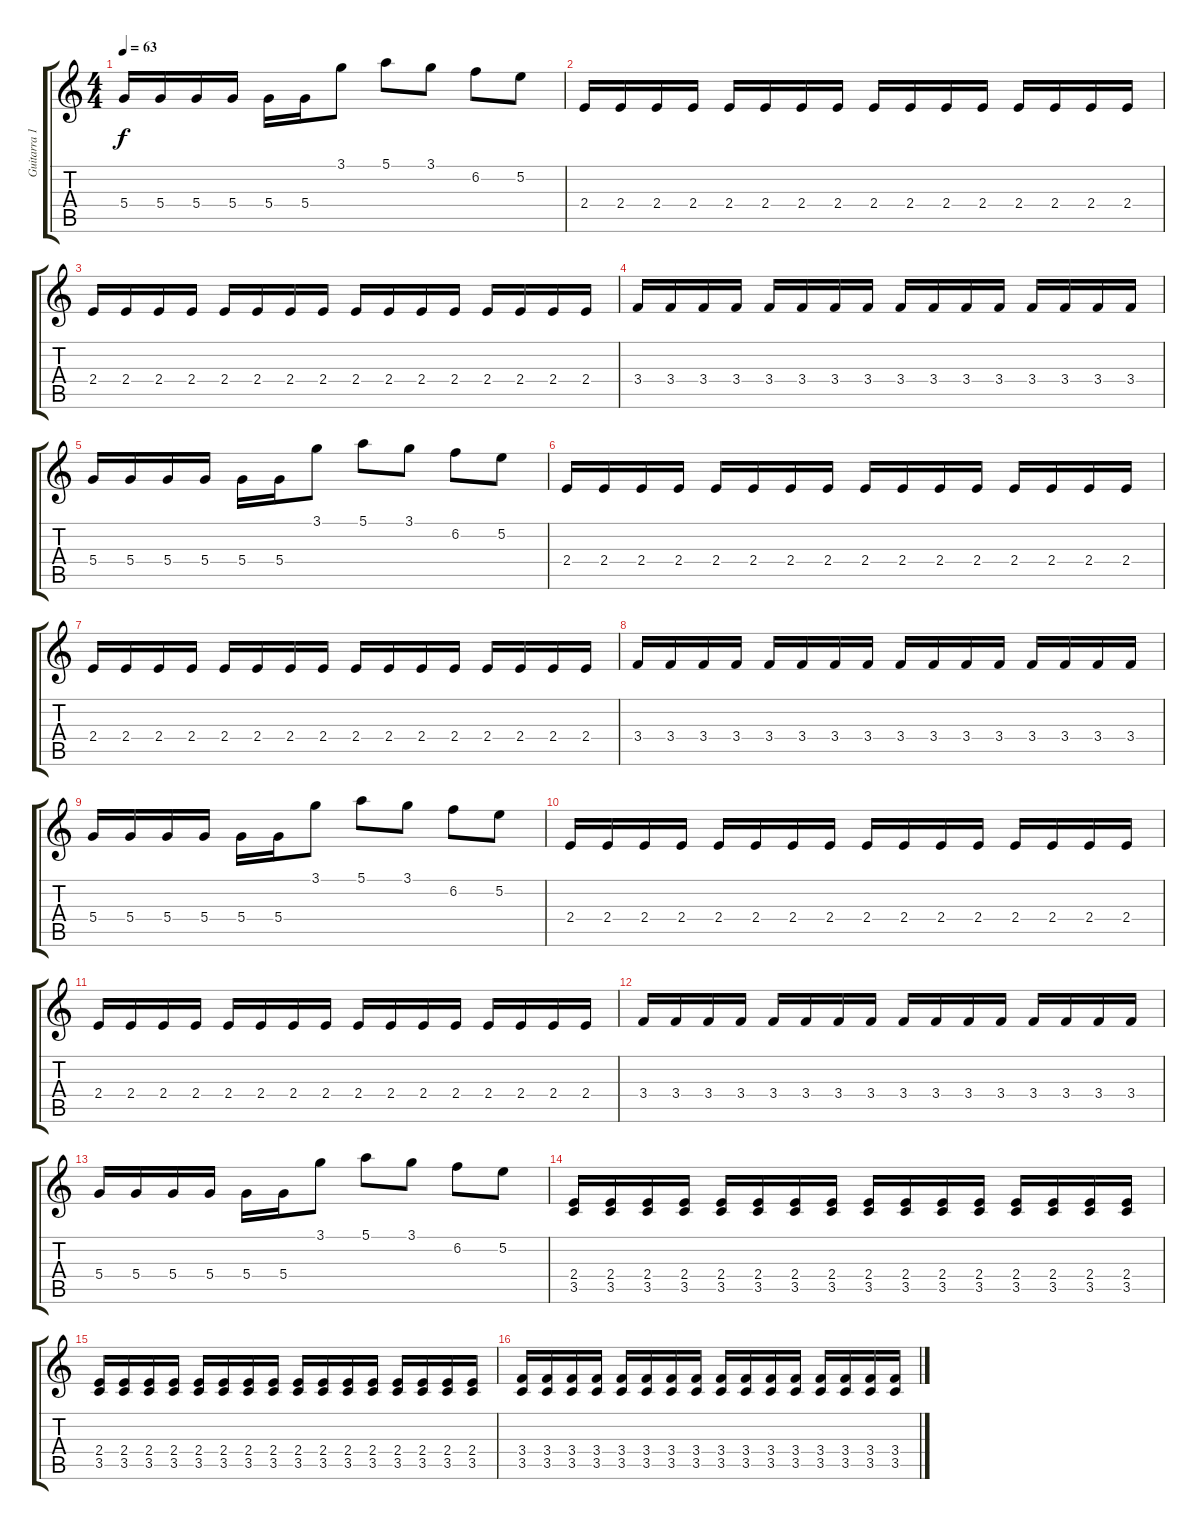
\track ("Guitarra 1" "Guitarra 1") {instrument electricguitarjazz}
\staff {score tabs}
\tuning (E4 B3 G3 D3 A2 E2) {hide}
\ts (4 4)
\tempo 63
\clef g2
\ks c
5.4.16{dy f} 5.4.16 5.4.16 5.4.16 5.4.16 5.4.16 3.1.8 5.1.8 3.1.8 6.2.8 5.2.8 |
2.4.16 2.4.16 2.4.16 2.4.16 2.4.16 2.4.16 2.4.16 2.4.16 2.4.16 2.4.16 2.4.16 2.4.16 2.4.16 2.4.16 2.4.16 2.4.16 |
2.4.16 2.4.16 2.4.16 2.4.16 2.4.16 2.4.16 2.4.16 2.4.16 2.4.16 2.4.16 2.4.16 2.4.16 2.4.16 2.4.16 2.4.16 2.4.16 |
3.4.16 3.4.16 3.4.16 3.4.16 3.4.16 3.4.16 3.4.16 3.4.16 3.4.16 3.4.16 3.4.16 3.4.16 3.4.16 3.4.16 3.4.16 3.4.16 |
5.4.16 5.4.16 5.4.16 5.4.16 5.4.16 5.4.16 3.1.8 5.1.8 3.1.8 6.2.8 5.2.8 |
2.4.16 2.4.16 2.4.16 2.4.16 2.4.16 2.4.16 2.4.16 2.4.16 2.4.16 2.4.16 2.4.16 2.4.16 2.4.16 2.4.16 2.4.16 2.4.16 |
2.4.16 2.4.16 2.4.16 2.4.16 2.4.16 2.4.16 2.4.16 2.4.16 2.4.16 2.4.16 2.4.16 2.4.16 2.4.16 2.4.16 2.4.16 2.4.16 |
3.4.16 3.4.16 3.4.16 3.4.16 3.4.16 3.4.16 3.4.16 3.4.16 3.4.16 3.4.16 3.4.16 3.4.16 3.4.16 3.4.16 3.4.16 3.4.16 |
5.4.16 5.4.16 5.4.16 5.4.16 5.4.16 5.4.16 3.1.8 5.1.8 3.1.8 6.2.8 5.2.8 |
2.4.16 2.4.16 2.4.16 2.4.16 2.4.16 2.4.16 2.4.16 2.4.16 2.4.16 2.4.16 2.4.16 2.4.16 2.4.16 2.4.16 2.4.16 2.4.16 |
2.4.16 2.4.16 2.4.16 2.4.16 2.4.16 2.4.16 2.4.16 2.4.16 2.4.16 2.4.16 2.4.16 2.4.16 2.4.16 2.4.16 2.4.16 2.4.16 |
3.4.16 3.4.16 3.4.16 3.4.16 3.4.16 3.4.16 3.4.16 3.4.16 3.4.16 3.4.16 3.4.16 3.4.16 3.4.16 3.4.16 3.4.16 3.4.16 |
5.4.16 5.4.16 5.4.16 5.4.16 5.4.16 5.4.16 3.1.8 5.1.8 3.1.8 6.2.8 5.2.8 |
(2.4 3.5).16 (2.4 3.5).16 (2.4 3.5).16 (2.4 3.5).16 (2.4 3.5).16 (2.4 3.5).16 (2.4 3.5).16 (2.4 3.5).16 (2.4 3.5).16 (2.4 3.5).16 (2.4 3.5).16 (2.4 3.5).16 (2.4 3.5).16 (2.4 3.5).16 (2.4 3.5).16 (2.4 3.5).16 |
(2.4 3.5).16 (2.4 3.5).16 (2.4 3.5).16 (2.4 3.5).16 (2.4 3.5).16 (2.4 3.5).16 (2.4 3.5).16 (2.4 3.5).16 (2.4 3.5).16 (2.4 3.5).16 (2.4 3.5).16 (2.4 3.5).16 (2.4 3.5).16 (2.4 3.5).16 (2.4 3.5).16 (2.4 3.5).16 |
(3.4 3.5).16 (3.4 3.5).16 (3.4 3.5).16 (3.4 3.5).16 (3.4 3.5).16 (3.4 3.5).16 (3.4 3.5).16 (3.4 3.5).16 (3.4 3.5).16 (3.4 3.5).16 (3.4 3.5).16 (3.4 3.5).16 (3.4 3.5).16 (3.4 3.5).16 (3.4 3.5).16 (3.4 3.5).16
